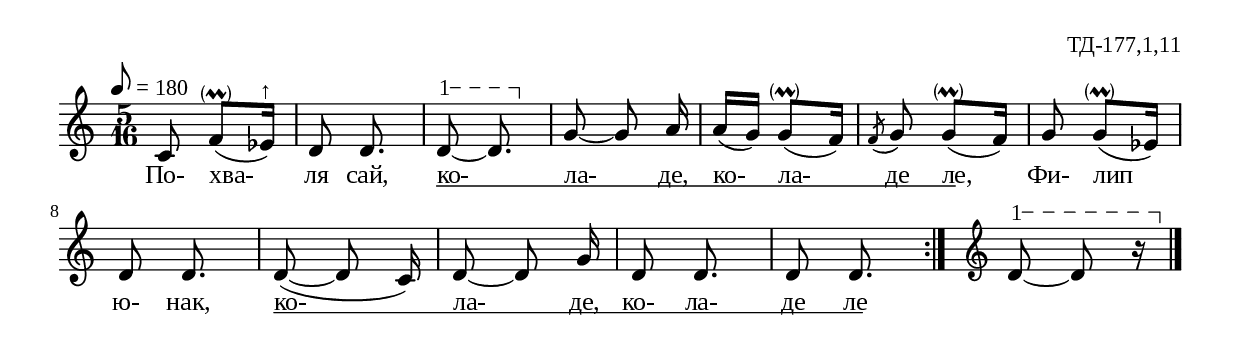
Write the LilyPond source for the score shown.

%{
td_177_1_11
%}

\include "td-preamble.ly"
%\include "Rhythm_marks.ly"

\score {
\relative c' {
\tempo 8 = 180
%\override Score.RehearsalMark #'self-alignment-X = #LEFT
%\once \override Score.RehearsalMark #'X-offset = #8
%  \rhythmMarkA \rhyMarkAAdot #"66"
\time 5/16
\parS
c8 f-\parenthesize\prall[( ees16^"↑"]) | d8 d8.\noBeam | 
\varA
d8\startTextSpan~ d8.\stopTextSpan\noBeam | 
g8~ g\noBeam a16 |
a[( g]) g8-\parenthesize\prall[( f16]) | \acciaccatura f8 g g-\parenthesize\prall[( f16]) | 
g8 g-\parenthesize\prall[( ees16]) | d8 d8.\noBeam | d8(~ d\noBeam c16) | d8~ d\noBeam g16 |
d8 d8.\noBeam | d8 d8.\noBeam
 \bar ":|"
\endmmm
\varA
d8\startTextSpan~ d8\noBeam r16\stopTextSpan
 \bar "|."
}
\addlyrics { По- хва- ля сай, 
ко- \startTextSpan ла- де, ко- ла- де ле, \stopTextSpan Фи- лип ю- нак, 
ко- \startTextSpan ла- де, ко- ла- де ле \stopTextSpan }
%
\layout {
%   \context { 
%	    \Staff \remove "Time_signature_engraver" } 
 indent = #0
  line-width = 190\mm
  ragged-right=##f
\context {
      \Lyrics
      \consists "Text_spanner_engraver"
      \override TextSpanner #'direction = #DOWN
      \override TextSpanner #'style = #'line    
      \override TextSpanner #'outside-staff-priority = ##f
      \override TextSpanner #'padding = #0.2 % sets the distance of the line from the lyrics
      \override TextSpanner #'bound-details =
      #`((left . ((Y . 0)
                  (padding . 0)
                  (attach-dir . ,LEFT)))
         (left-broken . ((end-on-note . #t)))
         (right . ((Y . 0)
                   (padding . 0)
                   (attach-dir . ,RIGHT))))
    }
}
%
\midi { 
	\context {
		\Score tempoWholesPerMinute = #(ly:make-moment 180 8)
		}
	}
}
%
\header{
  opus = "ТД-177,1,11"
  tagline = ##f
}


